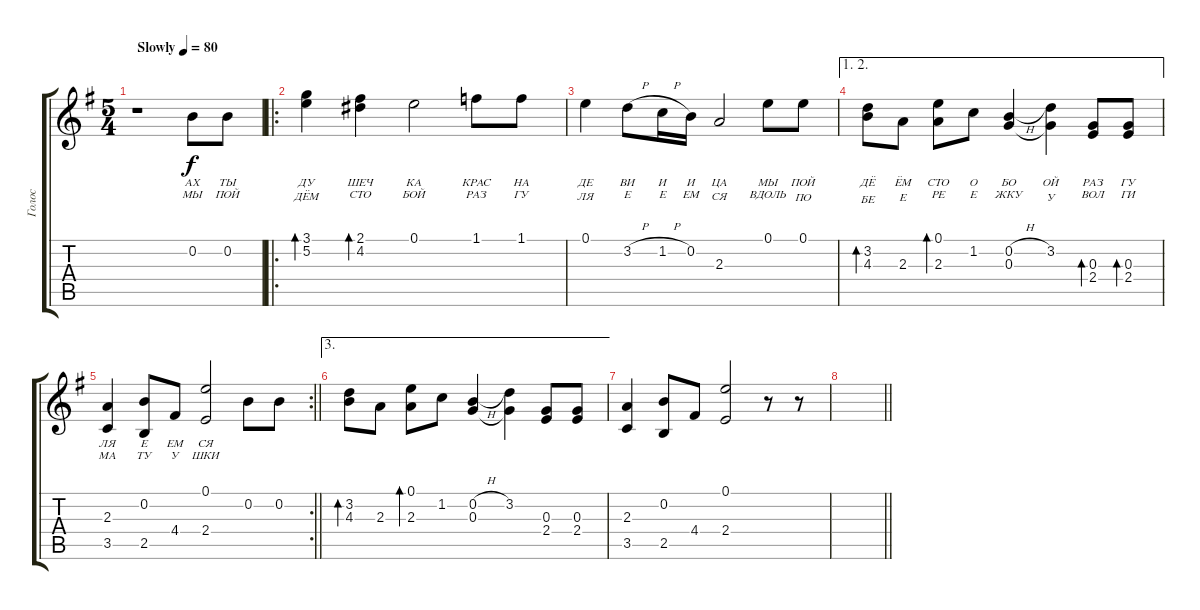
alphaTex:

\track ("Голос" "Голос") {instrument electricguitarjazz}
\staff {score tabs}
\tuning (E4 B3 G3 D3 A2 E2) {hide}
\ts (5 4)
\tempo (80 "Slowly")
\clef g2
\ks eminor
r.1{dy f instrument electricguitarjazz} 0.2.8{lyrics (0 "АХ") lyrics (1 "МЫ") lyrics (2 "") lyrics (3 "") lyrics (4 "")} 0.2.8{lyrics (0 "ТЫ") lyrics (1 "ПОЙ") lyrics (2 "") lyrics (3 "") lyrics (4 "")} |
\ro
(3.1 5.2).4{bd 120 lyrics (0 "ДУ") lyrics (1 "ДЁМ") lyrics (2 "") lyrics (3 "") lyrics (4 "")} (2.1 4.2).4{bd 120 lyrics (0 "ШЕЧ") lyrics (1 "СТО") lyrics (2 "") lyrics (3 "") lyrics (4 "")} 0.1.2{lyrics (0 "КА") lyrics (1 "БОЙ") lyrics (2 "") lyrics (3 "") lyrics (4 "")} 1.1.8{lyrics (0 "КРАС") lyrics (1 "РАЗ") lyrics (2 "") lyrics (3 "") lyrics (4 "")} 1.1.8{lyrics (0 "НА") lyrics (1 "ГУ") lyrics (2 "") lyrics (3 "") lyrics (4 "")} |
0.1.4{lyrics (0 "ДЕ") lyrics (1 "ЛЯ") lyrics (2 "") lyrics (3 "") lyrics (4 "")} 3.2{h}.8{lyrics (0 "ВИ") lyrics (1 "Е") lyrics (2 "") lyrics (3 "") lyrics (4 "")} 1.2{h}.16{lyrics (0 "И") lyrics (1 "Е") lyrics (2 "") lyrics (3 "") lyrics (4 "")} 0.2.16{lyrics (0 "И") lyrics (1 "ЕМ") lyrics (2 "") lyrics (3 "") lyrics (4 "")} 2.3.2{lyrics (0 "ЦА") lyrics (1 "СЯ") lyrics (2 "") lyrics (3 "") lyrics (4 "")} 0.1.8{lyrics (0 "МЫ") lyrics (1 "ВДОЛЬ") lyrics (2 "") lyrics (3 "") lyrics (4 "")} 0.1.8{lyrics (0 "ПОЙ") lyrics (1 "ПО") lyrics (2 "") lyrics (3 "") lyrics (4 "")} |
\ae (1 2)
(3.2 4.3).8{bd 120 lyrics (0 "ДЁ") lyrics (1 "БЕ") lyrics (2 "") lyrics (3 "") lyrics (4 "")} 2.3.8{lyrics (0 "ЁМ") lyrics (1 "Е") lyrics (2 "") lyrics (3 "") lyrics (4 "")} (0.1 2.3).8{bd 120 lyrics (0 "СТО") lyrics (1 "РЕ") lyrics (2 "") lyrics (3 "") lyrics (4 "")} 1.2.8{lyrics (0 "О") lyrics (1 "Е") lyrics (2 "") lyrics (3 "") lyrics (4 "")} (0.2{h} 0.3).4{lyrics (0 "БО") lyrics (1 "ЖКУ") lyrics (2 "") lyrics (3 "") lyrics (4 "")} (3.2 0.3{t}).4{lyrics (0 "ОЙ") lyrics (1 "У") lyrics (2 "") lyrics (3 "") lyrics (4 "")} (0.3 2.4).8{bd 120 lyrics (0 "РАЗ") lyrics (1 "ВОЛ") lyrics (2 "") lyrics (3 "") lyrics (4 "")} (0.3 2.4).8{bd 120 lyrics (0 "ГУ") lyrics (1 "ГИ") lyrics (2 "") lyrics (3 "") lyrics (4 "")} |
\rc 2
\barLineRight lightlight
(2.3 3.5).4{lyrics (0 "ЛЯ") lyrics (1 "МА") lyrics (2 "") lyrics (3 "") lyrics (4 "")} (0.2 2.5).8{lyrics (0 "Е") lyrics (1 "ТУ") lyrics (2 "") lyrics (3 "") lyrics (4 "")} 4.4.8{lyrics (0 "ЕМ") lyrics (1 "У") lyrics (2 "") lyrics (3 "") lyrics (4 "")} (0.1 2.4).2{lyrics (0 "СЯ") lyrics (1 "ШКИ") lyrics (2 "") lyrics (3 "") lyrics (4 "")} 0.2.8 0.2.8 |
\ae 3
(3.2 4.3).8{bd 120} 2.3.8 (0.1 2.3).8{bd 120} 1.2.8 (0.2{h} 0.3).4 (3.2 0.3{t}).4 (0.3 2.4).8 (0.3 2.4).8 |
(2.3 3.5).4 (0.2 2.5).8 4.4.8 (0.1 2.4).2 r.8 r.8 |
\barLineRight lightlight
